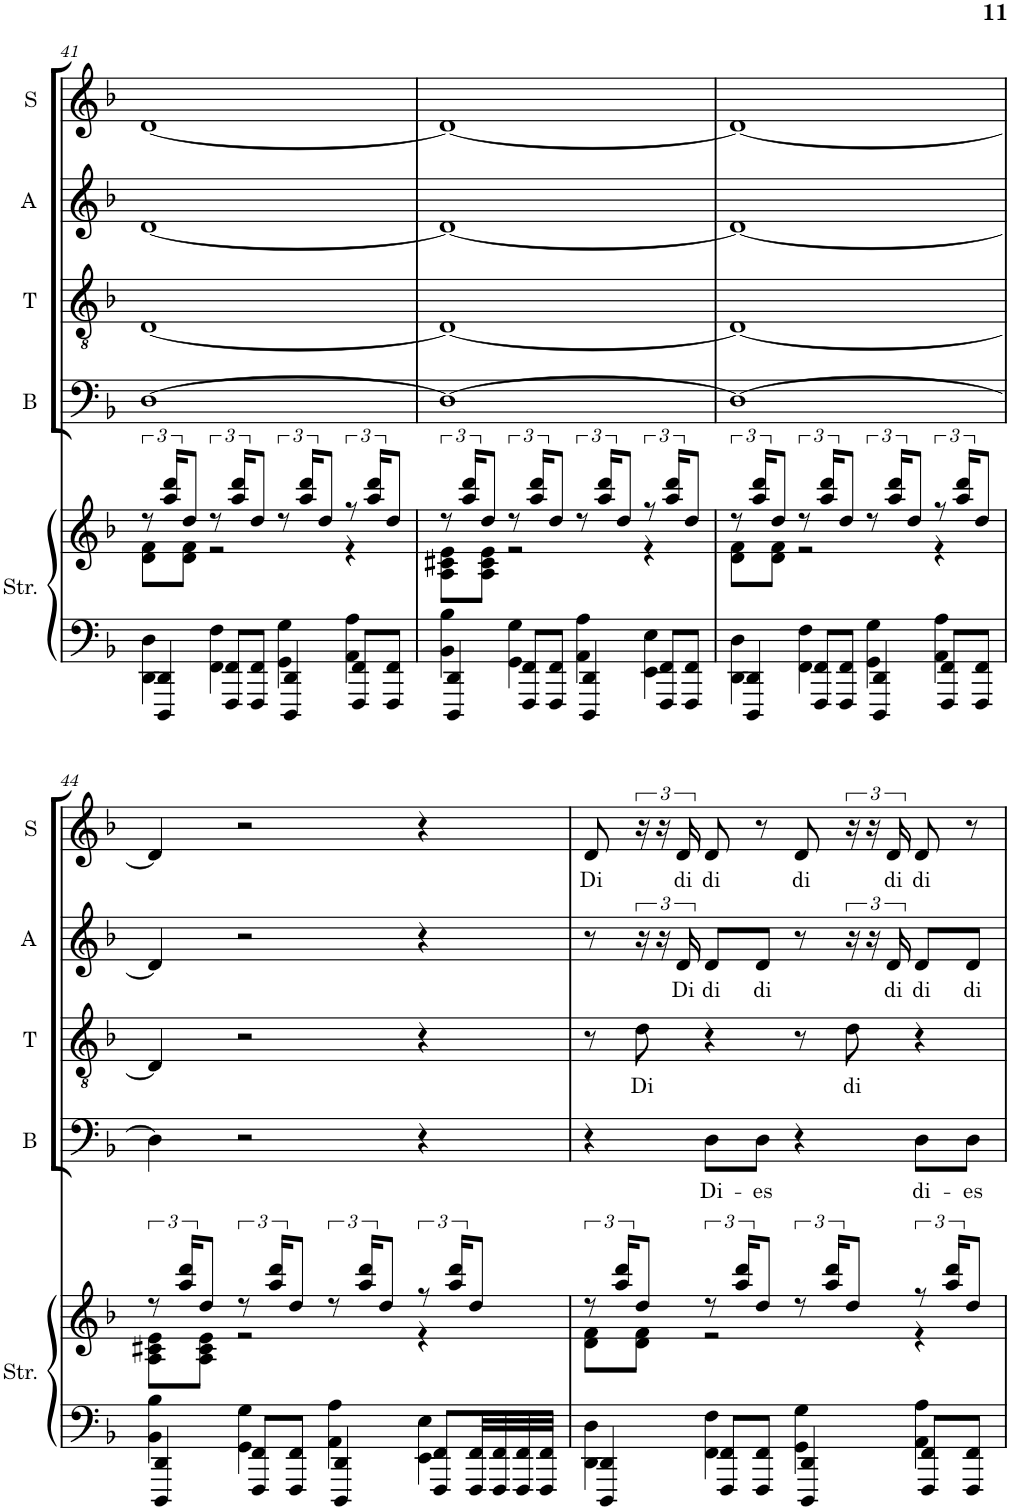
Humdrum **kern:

**kern	**kern	**kern	**text	**kern	**text	**kern	**text	**kern	**text
*part5	*part5	*part4	*part4	*part3	*part3	*part2	*part2	*part1	*part1
*staff6	*staff5	*staff4	*staff4	*staff3	*staff3	*staff2	*staff2	*staff1	*staff1
*I"Strings	*	*I"Bass	*	*I"Tenor	*	*I"Alto	*	*I"Soprano	*
*I'Str.	*	*I'B	*	*I'T	*	*I'A	*	*I'S	*
!!LO:PB:g=z
*clefF4	*clefG2	*clefF4	*	*clefGv2	*	*clefG2	*	*clefG2	*
*k[b-]	*k[b-]	*k[b-]	*	*k[b-]	*	*k[b-]	*	*k[b-]	*
*F:	*F:	*F:	*	*F:	*	*F:	*	*F:	*
*M4/4	*M4/4	*M4/4	*	*M4/4	*	*M4/4	*	*M4/4	*
=41	=41	=41	=41	=41	=41	=41	=41	=41	=41
*^	*^	*	*	*	*	*	*	*	*
4DDD/ 4DD/	4DD\ 4D\	12r	8d\ 8f\L	[1D	.	[1D	.	[1d	.	[1d	.
.	.	24aa/ 24ddd/KL	.	.	.	.	.	.	.	.	.
.	.	8dd/J	8d\ 8f\J	.	.	.	.	.	.	.	.
8FFF/ 8FF/L	4FF\ 4F\	12r	2r	.	.	.	.	.	.	.	.
.	.	24aa/ 24ddd/KL	.	.	.	.	.	.	.	.	.
8FFF/ 8FF/J	.	8dd/J	.	.	.	.	.	.	.	.	.
4DDD/ 4DD/	4GG\ 4G\	12r	.	.	.	.	.	.	.	.	.
.	.	24aa/ 24ddd/KL	.	.	.	.	.	.	.	.	.
.	.	8dd/J	.	.	.	.	.	.	.	.	.
8FFF/ 8FF/L	4AA\ 4A\	12r	4r	.	.	.	.	.	.	.	.
.	.	24aa/ 24ddd/KL	.	.	.	.	.	.	.	.	.
8FFF/ 8FF/J	.	8dd/J	.	.	.	.	.	.	.	.	.
=42	=42	=42	=42	=42	=42	=42	=42	=42	=42	=42	=42
4DDD/ 4DD/	4BB-\ 4B-\	12r	8A\ 8c#X\ 8e\L	1D_	.	1D_	.	1d_	.	1d_	.
.	.	24aa/ 24ddd/KL	.	.	.	.	.	.	.	.	.
.	.	8dd/J	8A\ 8c#\ 8e\J	.	.	.	.	.	.	.	.
8FFF/ 8FF/L	4GG\ 4G\	12r	2r	.	.	.	.	.	.	.	.
.	.	24aa/ 24ddd/KL	.	.	.	.	.	.	.	.	.
8FFF/ 8FF/J	.	8dd/J	.	.	.	.	.	.	.	.	.
4DDD/ 4DD/	4AA\ 4A\	12r	.	.	.	.	.	.	.	.	.
.	.	24aa/ 24ddd/KL	.	.	.	.	.	.	.	.	.
.	.	8dd/J	.	.	.	.	.	.	.	.	.
8FFF/ 8FF/L	4EE\ 4E\	12r	4r	.	.	.	.	.	.	.	.
.	.	24aa/ 24ddd/KL	.	.	.	.	.	.	.	.	.
8FFF/ 8FF/J	.	8dd/J	.	.	.	.	.	.	.	.	.
=43	=43	=43	=43	=43	=43	=43	=43	=43	=43	=43	=43
4DDD/ 4DD/	4DD\ 4D\	12r	8d\ 8f\L	1D_	.	1D_	.	1d_	.	1d_	.
.	.	24aa/ 24ddd/KL	.	.	.	.	.	.	.	.	.
.	.	8dd/J	8d\ 8f\J	.	.	.	.	.	.	.	.
8FFF/ 8FF/L	4FF\ 4F\	12r	2r	.	.	.	.	.	.	.	.
.	.	24aa/ 24ddd/KL	.	.	.	.	.	.	.	.	.
8FFF/ 8FF/J	.	8dd/J	.	.	.	.	.	.	.	.	.
4DDD/ 4DD/	4GG\ 4G\	12r	.	.	.	.	.	.	.	.	.
.	.	24aa/ 24ddd/KL	.	.	.	.	.	.	.	.	.
.	.	8dd/J	.	.	.	.	.	.	.	.	.
8FFF/ 8FF/L	4AA\ 4A\	12r	4r	.	.	.	.	.	.	.	.
.	.	24aa/ 24ddd/KL	.	.	.	.	.	.	.	.	.
8FFF/ 8FF/J	.	8dd/J	.	.	.	.	.	.	.	.	.
!!LO:LB:g=z
=44	=44	=44	=44	=44	=44	=44	=44	=44	=44	=44	=44
4DDD/ 4DD/	4BB-\ 4B-\	12r	8A\ 8c#X\ 8e\L	4D\]	.	4D/]	.	4d/]	.	4d/]	.
.	.	24aa/ 24ddd/KL	.	.	.	.	.	.	.	.	.
.	.	8dd/J	8A\ 8c#\ 8e\J	.	.	.	.	.	.	.	.
8FFF/ 8FF/L	4GG\ 4G\	12r	2r	2r	.	2r	.	2r	.	2r	.
.	.	24aa/ 24ddd/KL	.	.	.	.	.	.	.	.	.
8FFF/ 8FF/J	.	8dd/J	.	.	.	.	.	.	.	.	.
4DDD/ 4DD/	4AA\ 4A\	12r	.	.	.	.	.	.	.	.	.
.	.	24aa/ 24ddd/KL	.	.	.	.	.	.	.	.	.
.	.	8dd/J	.	.	.	.	.	.	.	.	.
8FFF/ 8FF/L	4EE\ 4E\	12r	4r	4r	.	4r	.	4r	.	4r	.
.	.	24aa/ 24ddd/KL	.	.	.	.	.	.	.	.	.
32FFF/ 32FF/LL	.	8dd/J	.	.	.	.	.	.	.	.	.
32FFF/ 32FF/	.	.	.	.	.	.	.	.	.	.	.
32FFF/ 32FF/	.	.	.	.	.	.	.	.	.	.	.
32FFF/ 32FF/JJJ	.	.	.	.	.	.	.	.	.	.	.
=45	=45	=45	=45	=45	=45	=45	=45	=45	=45	=45	=45
!	!	!	!	!	!	!	!	!	!	!	!LO:LY:b
4DDD/ 4DD/	4DD\ 4D\	12r	8d\ 8f\L	4r	.	8r	.	8r	.	8d/	Di
.	.	24aa/ 24ddd/KL	.	.	.	.	.	.	.	.	.
!	!	!	!	!	!	!	!LO:LY:b	!	!	!	!
.	.	8dd/J	8d\ 8f\J	.	.	8d\	Di	24r	.	24r	.
.	.	.	.	.	.	.	.	24r	.	24r	.
!	!	!	!	!	!	!	!	!	!LO:LY:b	!	!LO:LY:b
.	.	.	.	.	.	.	.	24d/	Di	24d/	di
!	!	!	!	!	!LO:LY:b	!	!	!	!LO:LY:b	!	!LO:LY:b
8FFF/ 8FF/L	4FF\ 4F\	12r	2r	8D\L	Di-	4r	.	8d/L	di	8d/	di
.	.	24aa/ 24ddd/KL	.	.	.	.	.	.	.	.	.
!	!	!	!	!	!LO:LY:b	!	!	!	!LO:LY:b	!	!
8FFF/ 8FF/J	.	8dd/J	.	8D\J	-es	.	.	8d/J	di	8r	.
!	!	!	!	!	!	!	!	!	!	!	!LO:LY:b
4DDD/ 4DD/	4GG\ 4G\	12r	.	4r	.	8r	.	8r	.	8d/	di
.	.	24aa/ 24ddd/KL	.	.	.	.	.	.	.	.	.
!	!	!	!	!	!	!	!LO:LY:b	!	!	!	!
.	.	8dd/J	.	.	.	8d\	di	24r	.	24r	.
.	.	.	.	.	.	.	.	24r	.	24r	.
!	!	!	!	!	!	!	!	!	!LO:LY:b	!	!LO:LY:b
.	.	.	.	.	.	.	.	24d/	di	24d/	di
!	!	!	!	!	!LO:LY:b	!	!	!	!LO:LY:b	!	!LO:LY:b
8FFF/ 8FF/L	4AA\ 4A\	12r	4r	8D\L	di-	4r	.	8d/L	di	8d/	di
.	.	24aa/ 24ddd/KL	.	.	.	.	.	.	.	.	.
!	!	!	!	!	!LO:LY:b	!	!	!	!LO:LY:b	!	!
8FFF/ 8FF/J	.	8dd/J	.	8D\J	-es	.	.	8d/J	di	8r	.
*v	*v	*	*	*	*	*	*	*	*	*	*
*	*v	*v	*	*	*	*	*	*	*	*
=	=	=	=	=	=	=	=	=	=
*-	*-	*-	*-	*-	*-	*-	*-	*-	*-
